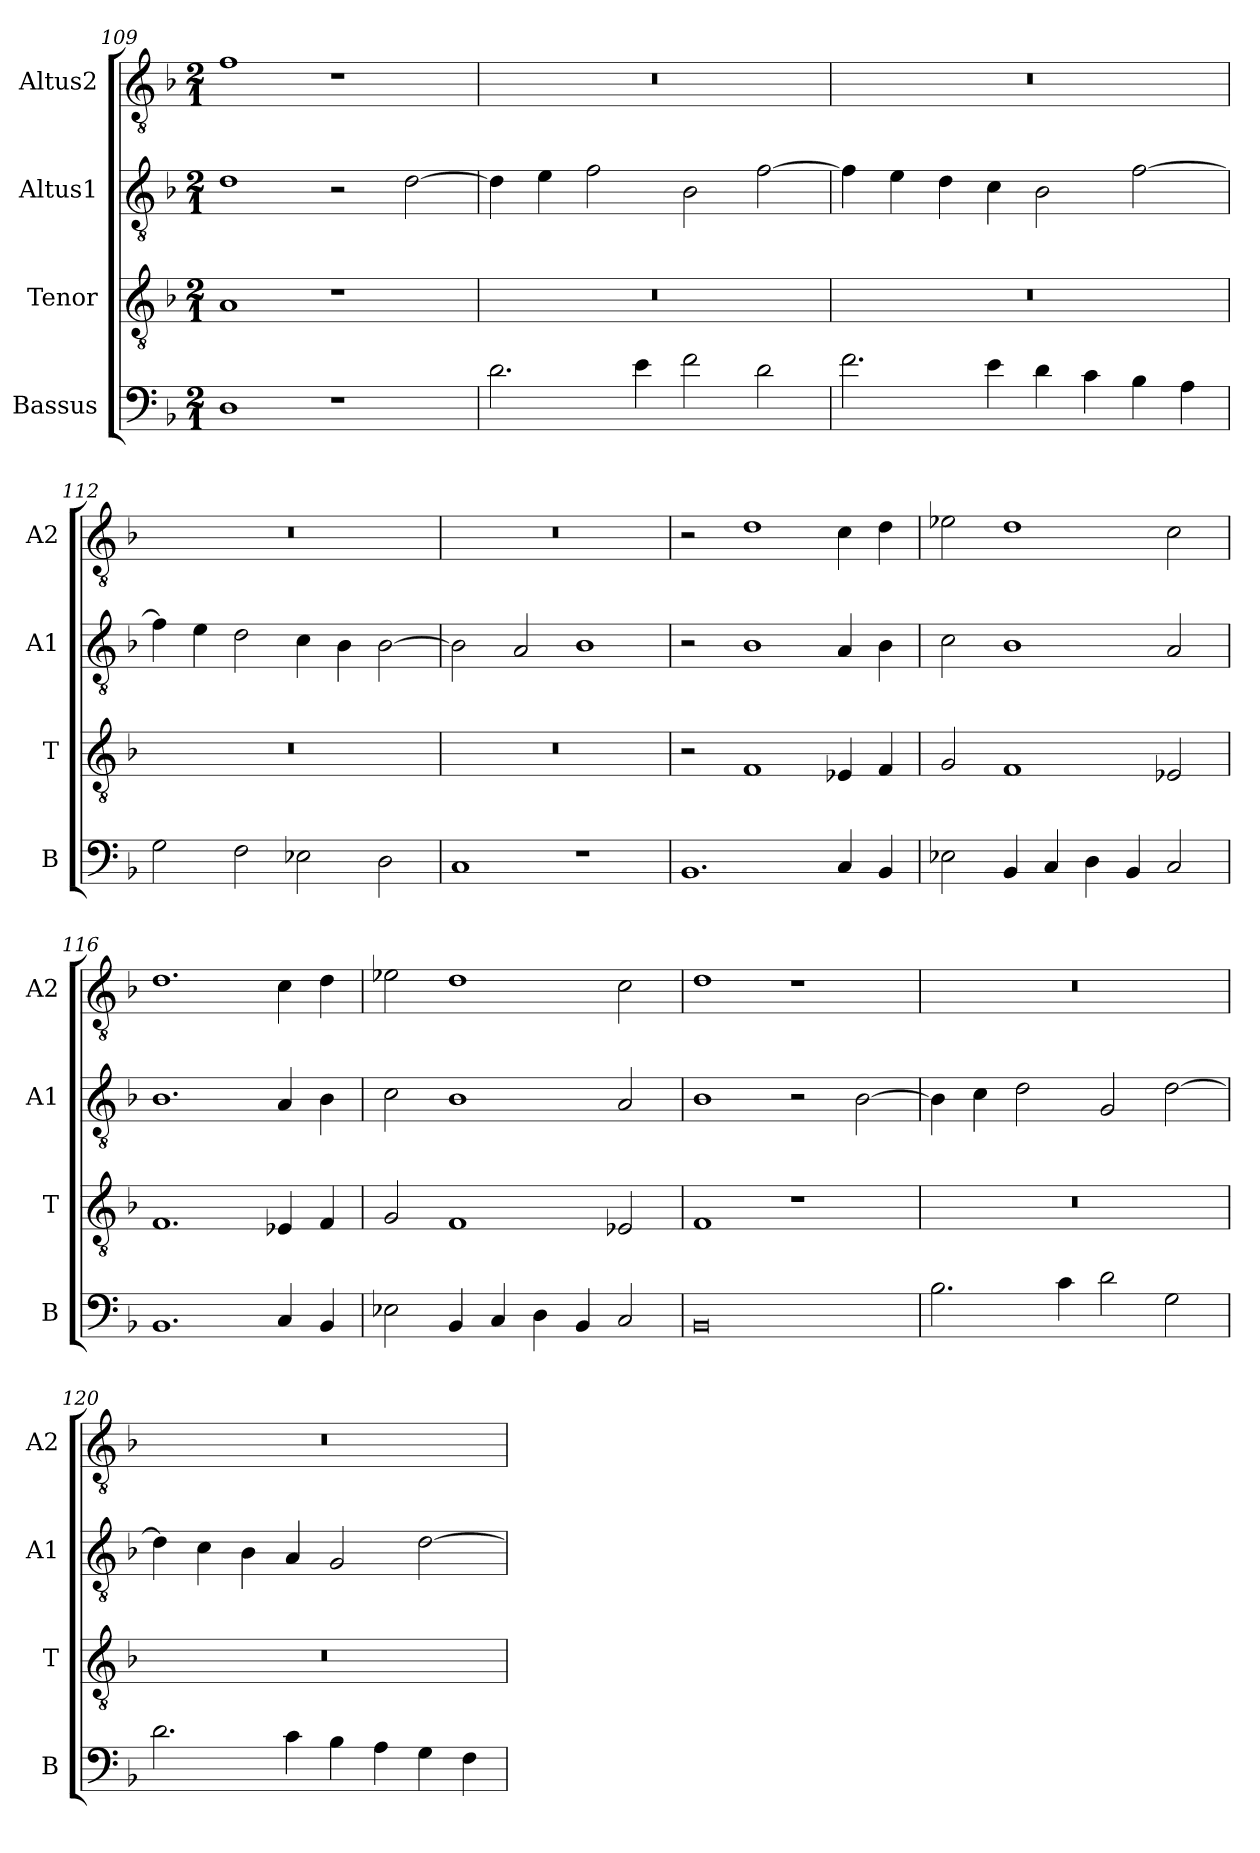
**kern	**kern	**kern	**kern
*part4	*part3	*part2	*part1
*staff4	*staff3	*staff2	*staff1
*I"Bassus	*I"Tenor	*I"Altus1	*I"Altus2
*I'B	*I'T	*I'A1	*I'A2
*clefF4	*clefGv2	*clefGv2	*clefGv2
*k[b-]	*k[b-]	*k[b-]	*k[b-]
*M2/1	*M2/1	*M2/1	*M2/1
=109	=109	=109	=109
1D	1A	1d	1f
1r	1r	2r	1r
.	.	[2d\	.
=110	=110	=110	=110
2.d\	0r	4d\]	0r
.	.	4e\	.
.	.	2f\	.
4e\	.	.	.
2f\	.	2B-\	.
2d\	.	[2f\	.
=111	=111	=111	=111
2.f\	0r	4f\]	0r
.	.	4e\	.
.	.	4d\	.
4e\	.	4c\	.
4d\	.	2B-\	.
4c\	.	.	.
4B-\	.	[2f\	.
4A\	.	.	.
=112	=112	=112	=112
2G\	0r	4f\]	0r
.	.	4e\	.
2F\	.	2d\	.
2E-X\	.	4c\	.
.	.	4B-\	.
2D\	.	[2B-\	.
=113	=113	=113	=113
1C	0r	2B-\]	0r
.	.	2A/	.
1r	.	1B-	.
=114	=114	=114	=114
1.BB-	2r	2r	2r
.	1F	1B-	1d
4C/	4E-X/	4A/	4c\
4BB-/	4F/	4B-\	4d\
=115	=115	=115	=115
2E-X\	2G/	2c\	2e-X\
4BB-/	1F	1B-	1d
4C/	.	.	.
4D\	.	.	.
4BB-/	.	.	.
2C/	2E-X/	2A/	2c\
=116	=116	=116	=116
1.BB-	1.F	1.B-	1.d
4C/	4E-X/	4A/	4c\
4BB-/	4F/	4B-\	4d\
=117	=117	=117	=117
2E-X\	2G/	2c\	2e-X\
4BB-/	1F	1B-	1d
4C/	.	.	.
4D\	.	.	.
4BB-/	.	.	.
2C/	2E-X/	2A/	2c\
=118	=118	=118	=118
0BB-	1F	1B-	1d
.	1r	2r	1r
.	.	[2B-\	.
=119	=119	=119	=119
2.B-\	0r	4B-\]	0r
.	.	4c\	.
.	.	2d\	.
4c\	.	.	.
2d\	.	2G/	.
2G\	.	[2d\	.
=120	=120	=120	=120
2.d\	0r	4d\]	0r
.	.	4c\	.
.	.	4B-\	.
4c\	.	4A/	.
4B-\	.	2G/	.
4A\	.	.	.
4G\	.	[2d\	.
4F\	.	.	.
=	=	=	=
*-	*-	*-	*-
